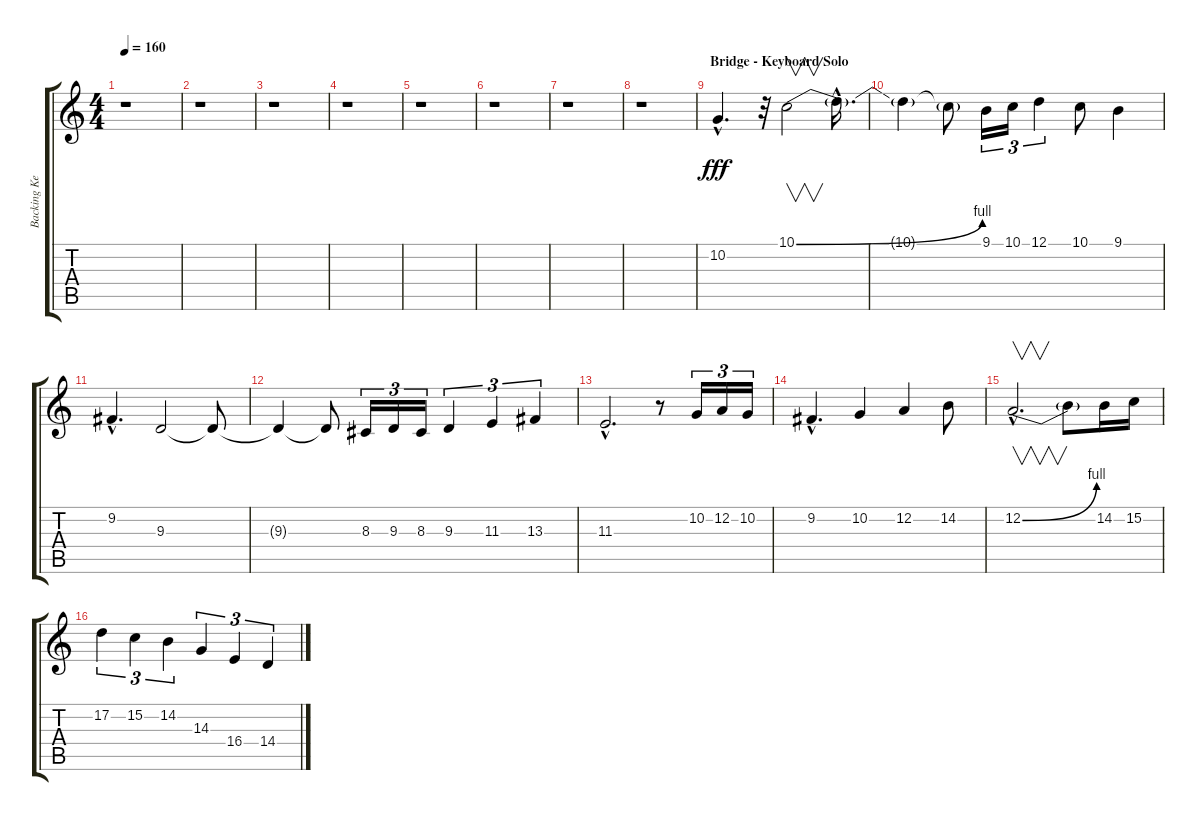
\track ("Backing Keyboard Melody" "Backing Ke") {instrument sitar}
\staff {score tabs}
\tuning (D4 A3 F3 C3 G2 D2) {hide}
\ts (4 4)
\tempo 160
\clef g2
\ks c
r.1{dy fff} |
r.1 |
r.1 |
r.1 |
r.1 |
r.1 |
r.1 |
r.1 |
\section ("" "Bridge - Keyboard Solo")
10.2{hac}.4{d volume 16 instrument lead2sawtooth} r.32 10.1{be (bend 0 0 60 4)}.2{v} 10.1{hac t}.16{d} |
10.1{t}.4 10.1{t}.8 9.1.16{tu (3 2)} 10.1.16{tu (3 2)} 12.1.4{tu (3 2)} 10.1.8 9.1.4 |
9.2{hac}.4{d} 9.3.2 9.3{t}.8 |
9.3{t}.4 9.3{t}.8 8.3.16{tu (3 2)} 9.3.16{tu (3 2)} 8.3.16{tu (3 2)} 9.3.4{tu (3 2)} 11.3.4{tu (3 2)} 13.3.4{tu (3 2)} |
11.3{hac}.2{d} r.8 10.2.16{tu (3 2)} 12.2.16{tu (3 2)} 10.2.16{tu (3 2)} |
9.2{hac}.4{d} 10.2.4 12.2.4 14.2.8 |
12.2{be (bend 0 0 60 4) hac}.2{v d} 12.2{t}.8 14.2.16 15.2.16 |
17.2.4{tu (3 2)} 15.2.4{tu (3 2)} 14.2.4{tu (3 2)} 14.3.4{tu (3 2)} 16.4.4{tu (3 2)} 14.4.4{tu (3 2)}
